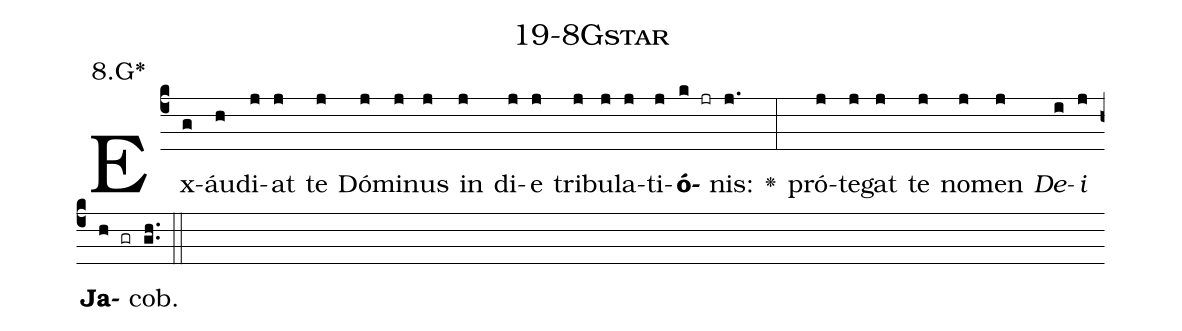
name: 19-8Gstar;
annotation: 8.G*;
%%
(c4)Ex(g)áu(h)di(j)at(j) te(j) Dó(j)mi(j)nus(j) in(j) di(j)e(j) tri(j)bu(j)la(j)ti(j)<b>ó</b>(k jr)nis:(j.) <v>\greheightstar</v>(:) pró(j)te(j)gat(j) te(j) no(j)men(j) <i>De</i>(i)<i>i</i>(j) <b>Ja</b>(h gr)cob.(gh..) (::)


%E(j) u(j) o(i) u(j) a(h) e.(gh..) (::)
